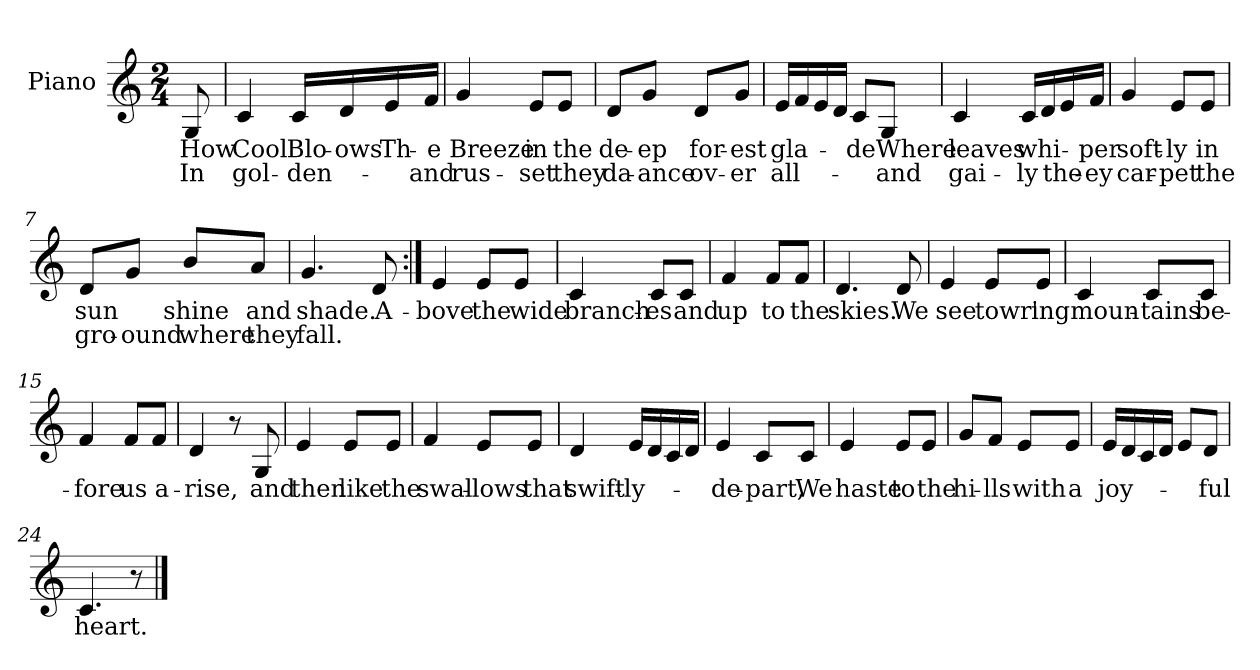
**kern	**text	**text
*part1	*part1	*part1
*staff1	*staff1	*staff1
*I"Piano	*	*
*I'Pno.	*	*
*clefG2	*	*
*k[]	*	*
*M2/4	*	*
*MM75	*	*
=	=	=
!	!LO:LY:b	!LO:LY:b
8G/	How	In
=1	=1	=1
!	!LO:LY:b	!LO:LY:b
4c/	Cool	gol-
!	!LO:LY:b	!LO:LY:b
16c/LL	Blo-	-den-
!	!LO:LY:b	!
16d/	-ows	.
!	!LO:LY:b	!
16e/	Th-	.
!	!LO:LY:b	!LO:LY:b
16f/JJ	-e	-and
=2	=2	=2
!	!LO:LY:b	!LO:LY:b
4g/	-Breeze	rus-
!	!LO:LY:b	!LO:LY:b
8e/L	in	-set
!	!LO:LY:b	!LO:LY:b
8e/J	the	they
=3	=3	=3
!	!LO:LY:b	!LO:LY:b
8d/L	de-	da-
!	!LO:LY:b	!LO:LY:b
8g/J	-ep	-ance
!	!LO:LY:b	!LO:LY:b
8d/L	for-	ov-
!	!LO:LY:b	!LO:LY:b
8g/J	-est	-er
=4	=4	=4
!	!LO:LY:b	!LO:LY:b
16e/LL	gla-	all-
16f/	.	.
16e/	.	.
16d/JJ	.	.
!	!LO:LY:b	!
8c/L	-de	.
!	!LO:LY:b	!LO:LY:b
8G/J	Where	-and
=5	=5	=5
!	!LO:LY:b	!LO:LY:b
4c/	leaves	gai-
!	!LO:LY:b	!LO:LY:b
16c/LL	whi-	-ly
16d/	.	.
!	!	!LO:LY:b
16e/	.	the-
!	!LO:LY:b	!LO:LY:b
16f/JJ	-per	-ey
!!LO:LB:g=z
=6	=6	=6
!	!LO:LY:b	!LO:LY:b
4g/	soft-	car-
!	!LO:LY:b	!LO:LY:b
8e/L	-ly	-pet
!	!LO:LY:b	!LO:LY:b
8e/J	in	the
=7	=7	=7
!	!LO:LY:b	!LO:LY:b
8d/L	sun	gro-
!	!	!LO:LY:b
8g/J	.	-ound
!	!LO:LY:b	!LO:LY:b
8b/L	shine	where
!	!LO:LY:b	!LO:LY:b
8a/J	and	they
=8	=8	=8
!	!LO:LY:b	!LO:LY:b
4.g/	shade.	fall.
!	!LO:LY:b	!
8d/	A-	.
=9:|!	=9:|!	=9:|!
!	!LO:LY:b	!
4e/	-bove	.
!	!LO:LY:b	!
8e/L	the	.
!	!LO:LY:b	!
8e/J	wide	.
=10	=10	=10
!	!LO:LY:b	!
4c/	branch-	.
!	!LO:LY:b	!
8c/L	-es	.
!	!LO:LY:b	!
8c/J	and	.
=11	=11	=11
!	!LO:LY:b	!
4f/	up	.
!	!LO:LY:b	!
8f/L	to	.
!	!LO:LY:b	!
8f/J	the	.
=12	=12	=12
!	!LO:LY:b	!
4.d/	skies.	.
!	!LO:LY:b	!
8d/	We	.
!!LO:LB:g=z
=13	=13	=13
!	!LO:LY:b	!
4e/	see	.
!	!LO:LY:b	!
8e/L	towr'	.
!	!LO:LY:b	!
8e/J	ing	.
=14	=14	=14
!	!LO:LY:b	!
4c/	moun-	.
!	!LO:LY:b	!
8c/L	-tains	.
!	!LO:LY:b	!
8c/J	be-	.
=15	=15	=15
!	!LO:LY:b	!
4f/	-fore	.
!	!LO:LY:b	!
8f/L	us	.
!	!LO:LY:b	!
8f/J	a-	.
=16	=16	=16
!	!LO:LY:b	!
4d/	-rise,	.
8r	.	.
!	!LO:LY:b	!
8G/	and	.
=17	=17	=17
!	!LO:LY:b	!
4e/	then	.
!	!LO:LY:b	!
8e/L	like	.
!	!LO:LY:b	!
8e/J	the	.
=18	=18	=18
!	!LO:LY:b	!
4f/	swal-	.
!	!LO:LY:b	!
8e/L	-lows	.
!	!LO:LY:b	!
8e/J	that	.
=19	=19	=19
!	!LO:LY:b	!
4d/	swift-	.
!	!LO:LY:b	!
16e/LL	-ly-	.
16d/	.	.
16c/	.	.
16d/JJ	.	.
=20	=20	=20
!	!LO:LY:b	!
4e/	-de-	.
!	!LO:LY:b	!
8c/L	-part,	.
!	!LO:LY:b	!
8c/J	We	.
!!LO:LB:g=z
=21	=21	=21
!	!LO:LY:b	!
4e/	haste	.
!	!LO:LY:b	!
8e/L	to	.
!	!LO:LY:b	!
8e/J	the	.
=22	=22	=22
!	!LO:LY:b	!
8g/L	hi-	.
!	!LO:LY:b	!
8f/J	-lls	.
!	!LO:LY:b	!
8e/L	with	.
!	!LO:LY:b	!
8e/J	a	.
=23	=23	=23
!	!LO:LY:b	!
16e/LL	joy-	.
16d/	.	.
16c/	.	.
16d/JJ	.	.
8e/L	.	.
!	!LO:LY:b	!
8d/J	-ful	.
=24	=24	=24
!	!LO:LY:b	!
4.c/	heart.	.
8r	.	.
==	==	==
*-	*-	*-
